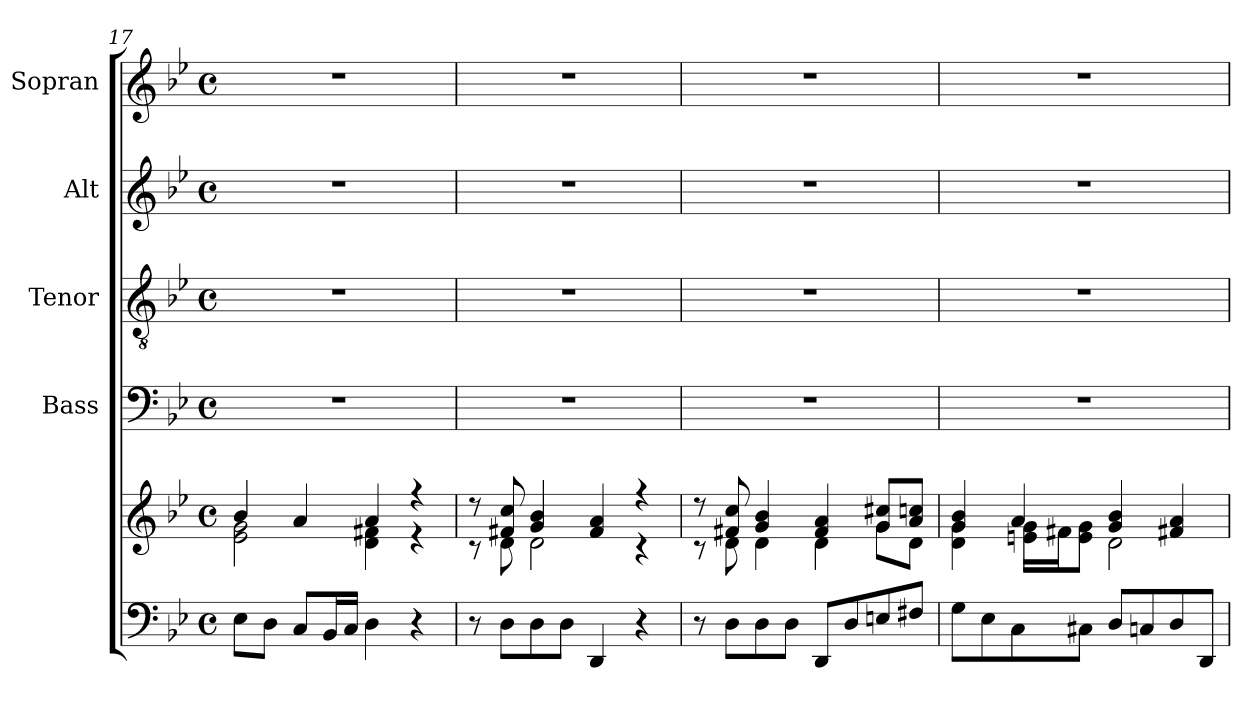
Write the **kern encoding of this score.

**kern	**kern	**kern	**kern	**kern	**kern
*part5	*part5	*part4	*part3	*part2	*part1
*staff6	*staff5	*staff4	*staff3	*staff2	*staff1
*	*	*I"Bass	*I"Tenor	*I"Alt	*I"Sopran
*	*	*I'B.	*I'T.	*I'A.	*I'S.
*clefF4	*clefG2	*clefF4	*clefGv2	*clefG2	*clefG2
*k[b-e-]	*k[b-e-]	*k[b-e-]	*k[b-e-]	*k[b-e-]	*k[b-e-]
*B-:	*B-:	*B-:	*B-:	*B-:	*B-:
*M4/4	*M4/4	*M4/4	*M4/4	*M4/4	*M4/4
*met(c)	*met(c)	*met(c)	*met(c)	*met(c)	*met(c)
=17	=17	=17	=17	=17	=17
*	*^	*	*	*	*
8E-\L	4b-/	2e-\ 2g\	1r	1r	1r	1r
8D\J	.	.	.	.	.	.
8C/L	4a/	.	.	.	.	.
16BB-/L	.	.	.	.	.	.
16C/JJ	.	.	.	.	.	.
4D\	4a/	4d\ 4f#X\	.	.	.	.
4r	4r	4r	.	.	.	.
!!LO:PB:g=z
=18	=18	=18	=18	=18	=18	=18
8r	8r	8r	1r	1r	1r	1r
8D\L	8f#X/ 8cc/	8d\	.	.	.	.
8D\	4g/ 4b-/	2d\	.	.	.	.
8D\J	.	.	.	.	.	.
4DD/	4f#/ 4a/	.	.	.	.	.
4r	4r	4r	.	.	.	.
=19	=19	=19	=19	=19	=19	=19
8r	8r	8r	1r	1r	1r	1r
8D\L	8f#X/ 8cc/	8d\	.	.	.	.
8D\	4g/ 4b-/	4d\	.	.	.	.
8D\J	.	.	.	.	.	.
8DD/L	4f#/ 4a/	4d\	.	.	.	.
8D/	.	.	.	.	.	.
8En/	8g/ 8cc#X/L	8g\L	.	.	.	.
8F#X/J	8a/ 8ccn/J	8d\J	.	.	.	.
=20	=20	=20	=20	=20	=20	=20
8G\L	4g/ 4b-/	4d\ 4g\	1r	1r	1r	1r
8E-\	.	.	.	.	.	.
8C\	4a/	16en\ 16g\LL	.	.	.	.
.	.	16f#X\J	.	.	.	.
8C#X\J	.	8e\ 8g\J	.	.	.	.
8D/L	4g/ 4b-/	2d\	.	.	.	.
8Cn/	.	.	.	.	.	.
8D/	4f#X/ 4a/	.	.	.	.	.
8DD/J	.	.	.	.	.	.
*	*v	*v	*	*	*	*
=	=	=	=	=	=
*-	*-	*-	*-	*-	*-
